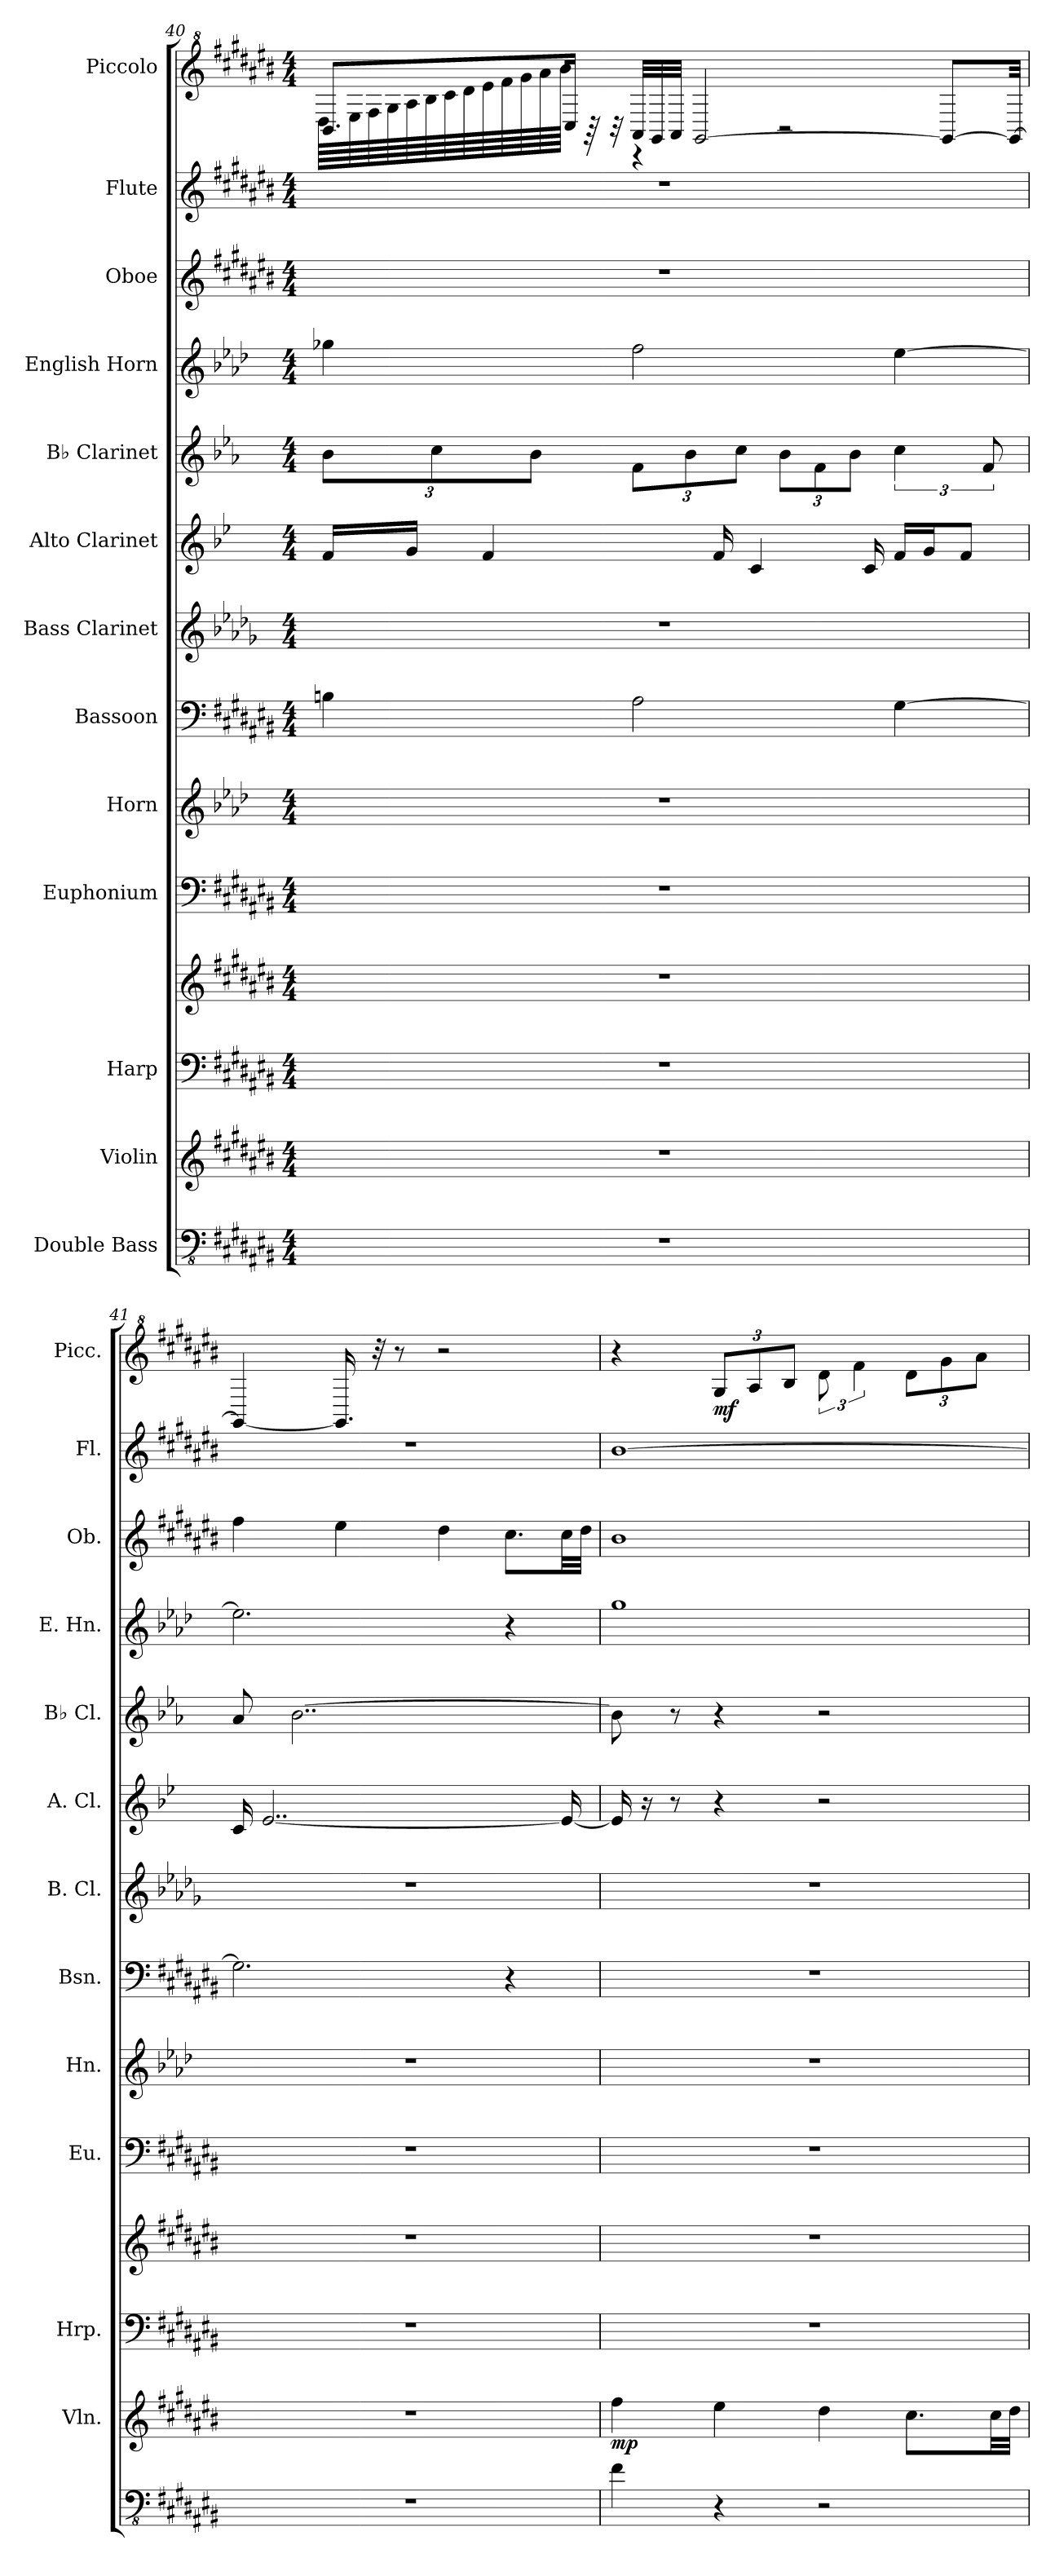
**kern	**kern	**dynam	**kern	**kern	**kern	**kern	**kern	**kern	**kern	**kern	**kern	**kern	**kern	**kern	**dynam
*part13	*part12	*part12	*part11	*part11	*part10	*part9	*part8	*part7	*part6	*part5	*part4	*part3	*part2	*part1	*part1
*staff14	*staff13	*staff13	*staff12	*staff11	*staff10	*staff9	*staff8	*staff7	*staff6	*staff5	*staff4	*staff3	*staff2	*staff1	*staff1
*I"Double Bass	*I"Violin	*	*I"Harp	*	*I"Euphonium	*I"Horn	*I"Bassoon	*I"Bass Clarinet	*I"Alto Clarinet	*I"B♭ Clarinet	*I"English Horn	*I"Oboe	*I"Flute	*I"Piccolo	*
*	*I'Vln.	*	*I'Hrp.	*	*I'Eu.	*I'Hn.	*I'Bsn.	*I'B. Cl.	*I'A. Cl.	*I'B♭ Cl.	*I'E. Hn.	*I'Ob.	*I'Fl.	*I'Picc.	*
!!LO:PB:g=z
*clefFv4	*clefG2	*	*clefF4	*clefG2	*clefF4	*clefG2	*clefF4	*clefG2	*clefG2	*clefG2	*clefG2	*clefG2	*clefG2	*clefG^2	*
*ITrd7c12	*	*	*	*	*	*ITrd4c7	*	*ITrd8c14	*ITrd5c9	*ITrd1c2	*ITrd4c7	*	*	*ITrd-7c-12	*
*k[f#c#g#d#a#e#b#]	*k[f#c#g#d#a#e#b#]	*	*k[f#c#g#d#a#e#b#]	*k[f#c#g#d#a#e#b#]	*k[f#c#g#d#a#e#b#]	*k[b-e-a-d-g-]	*k[f#c#g#d#a#e#b#]	*k[b-e-a-d-g-]	*k[b-e-a-d-g-]	*k[b-e-a-d-g-]	*k[b-e-a-d-g-]	*k[f#c#g#d#a#e#b#]	*k[f#c#g#d#a#e#b#]	*k[f#c#g#d#a#e#b#]	*
*C#:	*C#:	*	*C#:	*C#:	*C#:	*D-:	*C#:	*D-:	*D-:	*D-:	*D-:	*C#:	*C#:	*C#:	*
*M4/4	*M4/4	*	*M4/4	*M4/4	*M4/4	*M4/4	*M4/4	*M4/4	*M4/4	*M4/4	*M4/4	*M4/4	*M4/4	*M4/4	*
*	*	*	*	*	*	*	*	*	*	*Xbrackettup	*	*	*	*	*
=40	=40	=40	=40	=40	=40	=40	=40	=40	=40	=40	=40	=40	=40	=40	=40
*	*	*	*	*	*	*	*	*	*	*	*	*	*	*^	*
1r	1r	.	1r	1r	1r	1r	4Bn\	1r	16A-/LL	12a-\L	4cc-X\	1r	1r	8.b#/L	64dd#\LLLL	.
.	.	.	.	.	.	.	.	.	.	.	.	.	.	.	64ee#\	.
.	.	.	.	.	.	.	.	.	.	.	.	.	.	.	64ff#\	.
.	.	.	.	.	.	.	.	.	.	.	.	.	.	.	64gg#\	.
.	.	.	.	.	.	.	.	.	16B-/JJ	.	.	.	.	.	64aa#\	.
.	.	.	.	.	.	.	.	.	.	.	.	.	.	.	64bb#\	.
.	.	.	.	.	.	.	.	.	.	12b-\	.	.	.	.	.	.
.	.	.	.	.	.	.	.	.	.	.	.	.	.	.	64ccc#\	.
.	.	.	.	.	.	.	.	.	.	.	.	.	.	.	64ddd#\	.
.	.	.	.	.	.	.	.	.	4A-/	.	.	.	.	.	64eee#\	.
.	.	.	.	.	.	.	.	.	.	.	.	.	.	.	64fff#\	.
.	.	.	.	.	.	.	.	.	.	.	.	.	.	.	64ggg#\	.
.	.	.	.	.	.	.	.	.	.	12a-\J	.	.	.	.	.	.
.	.	.	.	.	.	.	.	.	.	.	.	.	.	.	64aaa#\	.
.	.	.	.	.	.	.	.	.	.	.	.	.	.	16cc#/Jk	64bbb#\JJJJ	.
.	.	.	.	.	.	.	.	.	.	.	.	.	.	.	64r	.
.	.	.	.	.	.	.	.	.	.	.	.	.	.	.	32r	.
.	.	.	.	.	.	.	2A#\	.	.	12e-\L	2b-\	.	.	32a#/LLL	4r	.
.	.	.	.	.	.	.	.	.	.	.	.	.	.	32g#/	.	.
.	.	.	.	.	.	.	.	.	.	.	.	.	.	32a#/JJJ	.	.
.	.	.	.	.	.	.	.	.	.	12a-\	.	.	.	.	.	.
.	.	.	.	.	.	.	.	.	.	.	.	.	.	[2g#/	.	.
.	.	.	.	.	.	.	.	.	16A-/	.	.	.	.	.	.	.
.	.	.	.	.	.	.	.	.	.	12b-\J	.	.	.	.	.	.
.	.	.	.	.	.	.	.	.	4E-/	.	.	.	.	.	.	.
.	.	.	.	.	.	.	.	.	.	12a-\L	.	.	.	.	2r	.
.	.	.	.	.	.	.	.	.	.	12e-\	.	.	.	.	.	.
.	.	.	.	.	.	.	.	.	.	12a-\J	.	.	.	.	.	.
.	.	.	.	.	.	.	.	.	16E-/	.	.	.	.	.	.	.
*	*	*	*	*	*	*	*	*	*	*brackettup	*	*	*	*	*	*
.	.	.	.	.	.	.	[4G#\	.	16A-/LL	6b-\	[4a-\	.	.	.	.	.
.	.	.	.	.	.	.	.	.	16B-/J	.	.	.	.	.	.	.
.	.	.	.	.	.	.	.	.	.	.	.	.	.	8g#/L_	.	.
.	.	.	.	.	.	.	.	.	8A-/J	.	.	.	.	.	.	.
.	.	.	.	.	.	.	.	.	.	12e-/	.	.	.	.	.	.
.	.	.	.	.	.	.	.	.	.	.	.	.	.	32g#/Jkk_	.	.
*	*	*	*	*	*	*	*	*	*	*	*	*	*	*v	*v	*
!!LO:PB:g=z
=41	=41	=41	=41	=41	=41	=41	=41	=41	=41	=41	=41	=41	=41	=41	=41
1r	1r	.	1r	1r	1r	1r	2.G#\]	1r	16E-/	8g-/	2.a-\]	4ff#\	1r	4g#/_	.
.	.	.	.	.	.	.	.	.	[2..G-/	.	.	.	.	.	.
.	.	.	.	.	.	.	.	.	.	[2..a-\	.	.	.	.	.
.	.	.	.	.	.	.	.	.	.	.	.	4ee#\	.	16.g#/]	.
.	.	.	.	.	.	.	.	.	.	.	.	.	.	32r	.
.	.	.	.	.	.	.	.	.	.	.	.	.	.	8r	.
.	.	.	.	.	.	.	.	.	.	.	.	4dd#\	.	2r	.
.	.	.	.	.	.	.	4r	.	.	.	4r	8.cc#\L	.	.	.
.	.	.	.	.	.	.	.	.	16G-/_	.	.	32cc#\LL	.	.	.
.	.	.	.	.	.	.	.	.	.	.	.	32dd#\JJJ	.	.	.
=42	=42	=42	=42	=42	=42	=42	=42	=42	=42	=42	=42	=42	=42	=42	=42
!	!	!LO:DY:b	!	!	!	!	!	!	!	!	!	!	!	!	!
4FF#\	4ff#\	mp	1r	1r	1r	1r	1r	1r	16G-/]	8a-\]	1cc	1b#	[1b#	4r	.
.	.	.	.	.	.	.	.	.	16r	.	.	.	.	.	.
.	.	.	.	.	.	.	.	.	8r	8r	.	.	.	.	.
*	*	*	*	*	*	*	*	*	*	*	*	*	*	*Xbrackettup	*
!	!	!	!	!	!	!	!	!	!	!	!	!	!	!	!LO:DY:b
4r	4ee#\	.	.	.	.	.	.	.	4r	4r	.	.	.	12gg#/L	mf
.	.	.	.	.	.	.	.	.	.	.	.	.	.	12aa#/	.
.	.	.	.	.	.	.	.	.	.	.	.	.	.	12bb#/J	.
*	*	*	*	*	*	*	*	*	*	*	*	*	*	*brackettup	*
2r	4dd#\	.	.	.	.	.	.	.	2r	2r	.	.	.	12ddd#\	.
.	.	.	.	.	.	.	.	.	.	.	.	.	.	6fff#\	.
.	8.cc#\L	.	.	.	.	.	.	.	.	.	.	.	.	12ddd#\L	.
.	.	.	.	.	.	.	.	.	.	.	.	.	.	12ggg#\	.
.	.	.	.	.	.	.	.	.	.	.	.	.	.	12aaa#\J	.
.	32cc#\LL	.	.	.	.	.	.	.	.	.	.	.	.	.	.
.	32dd#\JJJ	.	.	.	.	.	.	.	.	.	.	.	.	.	.
=	=	=	=	=	=	=	=	=	=	=	=	=	=	=	=
*-	*-	*-	*-	*-	*-	*-	*-	*-	*-	*-	*-	*-	*-	*-	*-
